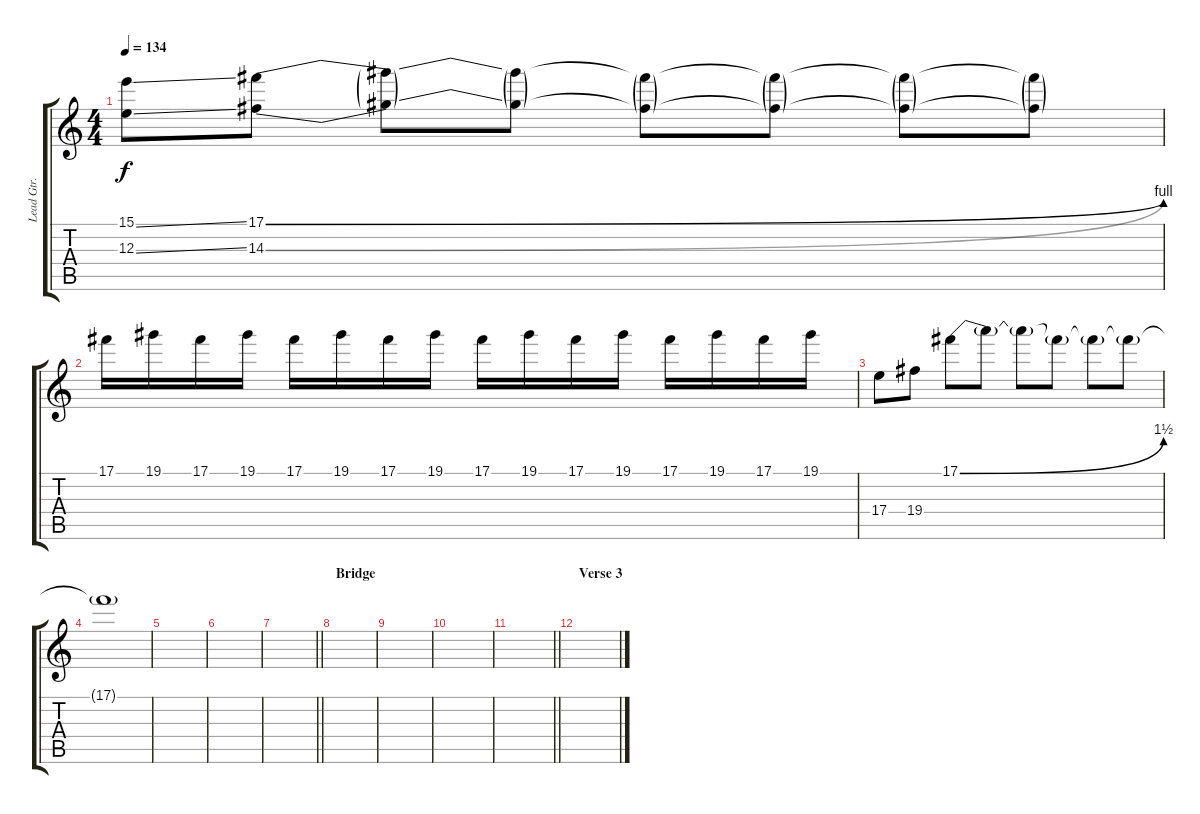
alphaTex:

\track ("Lead Gtr." "Lead Gtr.") {instrument distortionguitar}
\staff {score tabs}
\tuning (Db4 Ab3 E3 B2 Gb2 B1) {hide}
\ts (4 4)
\tempo 134
\clef g2
\ks c
(15.1{ss} 12.3{ss}).8{dy f} (17.1{be (bend 0 0 60 4)} 14.3{be (bend 0 0 60 4)}).8 (17.1{t} 14.3{t}).8 (17.1{t} 14.3{t}).8 (17.1{t} 14.3{t}).8 (17.1{t} 14.3{t}).8 (17.1{t} 14.3{t}).8 (17.1{t} 14.3{t}).8 |
17.1.16 19.1.16 17.1.16 19.1.16 17.1.16 19.1.16 17.1.16 19.1.16 17.1.16 19.1.16 17.1.16 19.1.16 17.1.16 19.1.16 17.1.16 19.1.16 |
17.4.8 19.4.8 17.1{be (bend 0 0 60 6)}.8 17.1{t}.8 17.1{t}.8 17.1{t}.8 17.1{t}.8 17.1{t}.8 |
17.1{t}.1 |
|
|
\barLineRight lightlight
|
\section ("" "Bridge")
|
|
|
\barLineRight lightlight
|
\section ("" "Verse 3")
